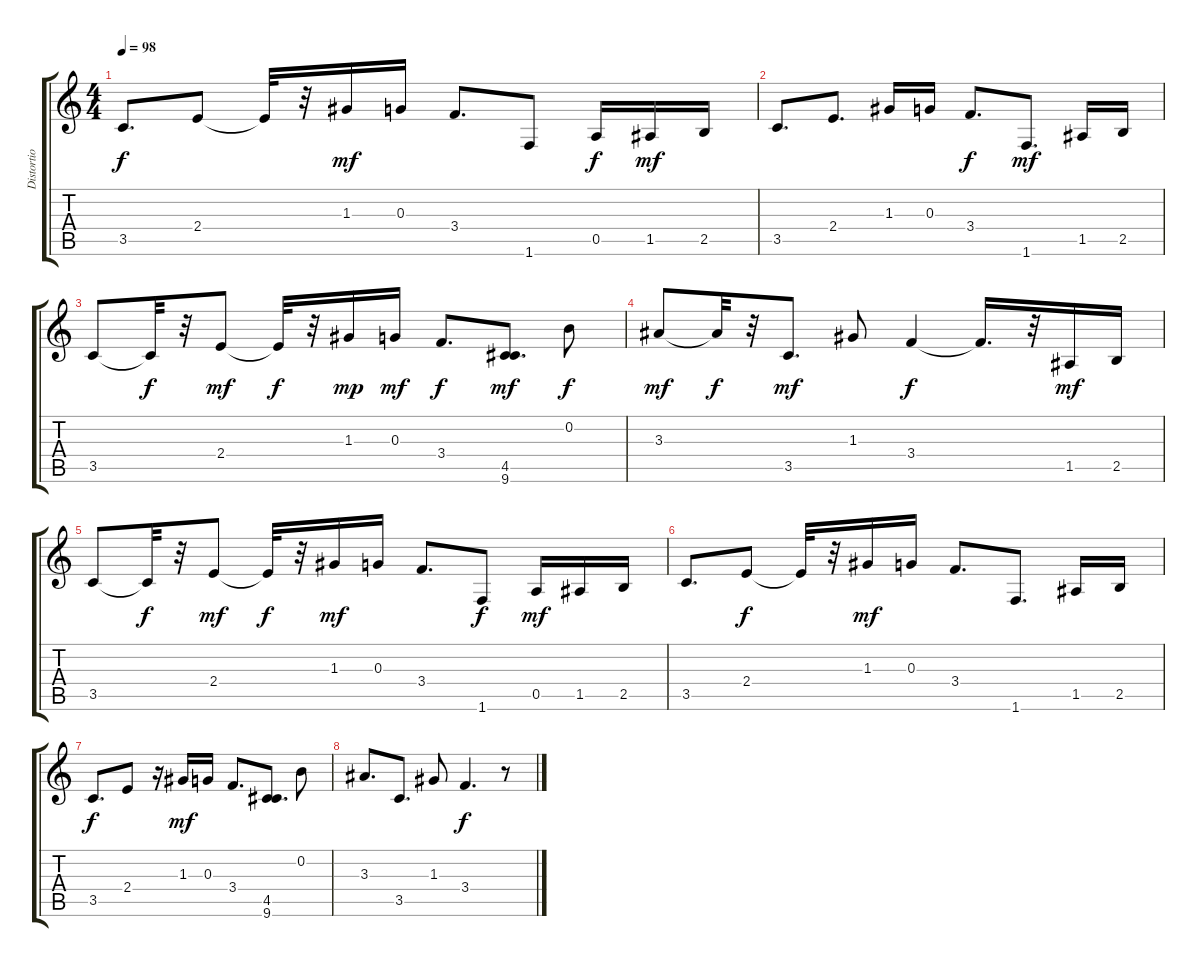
\track ("Distortio" "Distortio") {instrument overdrivenguitar}
\staff {score tabs}
\tuning (E4 B3 G3 D3 A2 E2) {hide}
\ts (4 4)
\tempo 98
\clef g2
\ks c
3.5.8{d dy f} 2.4.8 2.4{t}.32 r.32 1.3.16{dy mf} 0.3.16 3.4.8{d} 1.6.8 0.5.16{dy f} 1.5.16{dy mf} 2.5.16 |
3.5.8{d} 2.4.8{d} 1.3.16 0.3.16 3.4.8{d dy f} 1.6.8{d dy mf} 1.5.16 2.5.16 |
3.5.8 3.5{t}.32{dy f} r.32 2.4.8{dy mf} 2.4{t}.32{dy f} r.32 1.3.16{dy mp} 0.3.16{dy mf} 3.4.8{d dy f} (4.5 9.6).8{d dy mf} 0.2.8{dy f} |
3.3.8{dy mf} 3.3{t}.32{dy f} r.32 3.5.8{d dy mf} 1.3.8 3.4.4{dy f} 3.4{t}.16{d} r.32 1.5.16{dy mf} 2.5.16 |
3.5.8 3.5{t}.32{dy f} r.32 2.4.8{dy mf} 2.4{t}.32{dy f} r.32 1.3.16{dy mf} 0.3.16 3.4.8{d} 1.6.8{dy f} 0.5.16{dy mf} 1.5.16 2.5.16 |
3.5.8{d} 2.4.8{dy f} 2.4{t}.32 r.32 1.3.16{dy mf} 0.3.16 3.4.8{d} 1.6.8{d} 1.5.16 2.5.16 |
3.5.8{d dy f} 2.4.8 r.16 1.3.16{dy mf} 0.3.16 3.4.8{d} (4.5 9.6).8{d} 0.2.8 |
3.3.8{d} 3.5.8{d} 1.3.8 3.4.4{d dy f} r.8
